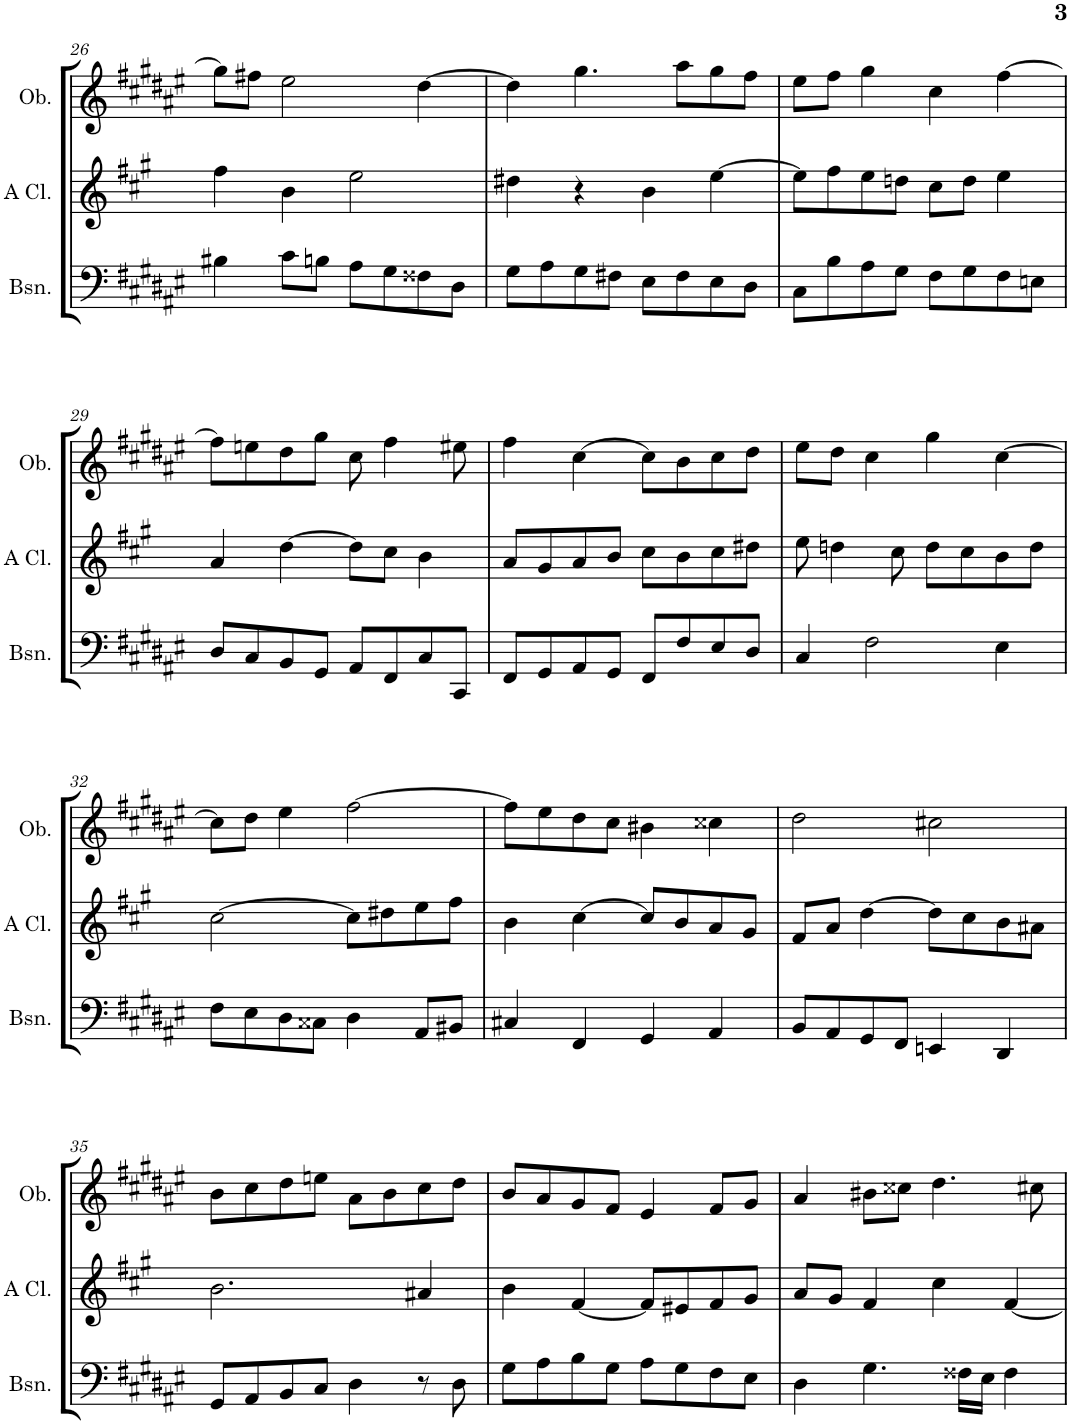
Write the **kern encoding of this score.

**kern	**kern	**kern
*part3	*part2	*part1
*staff3	*staff2	*staff1
*I"Bassoon	*I"A Clarinet	*I"Oboe
*I'Bsn.	*I'A Cl.	*I'Ob.
!!LO:PB:g=z
*clefF4	*clefG2	*clefG2
*	*Trd2c3	*
*k[f#c#g#d#a#e#]	*k[f#c#g#]	*k[f#c#g#d#a#e#]
*M4/4	*M4/4	*M4/4
*met(c)	*met(c)	*met(c)
=26	=26	=26
4B#X\	4ff#\	8gg#\L]
.	.	8ff#X\J
8c#\L	4b\	2ee#\
8Bn\J	.	.
8A#\L	2ee\	.
8G#\	.	.
8F##X\	.	[4dd#\
8D#\J	.	.
=27	=27	=27
8G#\L	4dd#X\	4dd#\]
8A#\	.	.
8G#\	4r	4.gg#\
8F#X\J	.	.
8E#\L	4b\	.
8F#\	.	8aa#\L
8E#\	[4ee\	8gg#\
8D#\J	.	8ff#\J
=28	=28	=28
8C#\L	8ee\L]	8ee#\L
8B\	8ff#\	8ff#\J
8A#\	8ee\	4gg#\
8G#\J	8ddn\J	.
8F#\L	8cc#\L	4cc#\
8G#\	8dd\J	.
8F#\	4ee\	[4ff#\
8En\J	.	.
!!LO:LB:g=z
=29	=29	=29
8D#/L	4a/	8ff#\L]
8C#/	.	8een\
8BB/	[4dd\	8dd#\
8GG#/J	.	8gg#\J
8AA#/L	8dd\L]	8cc#\
8FF#/	8cc#\J	4ff#\
8C#/	4b\	.
8CC#/J	.	8ee#X\
=30	=30	=30
8FF#/L	8a/L	4ff#\
8GG#/	8g#/	.
8AA#/	8a/	[4cc#\
8GG#/J	8b/J	.
8FF#/L	8cc#\L	8cc#\L]
8F#/	8b\	8b\
8E#/	8cc#\	8cc#\
8D#/J	8dd#X\J	8dd#\J
=31	=31	=31
4C#/	8ee\	8ee#\L
.	4ddn\	8dd#\J
2F#\	.	4cc#\
.	8cc#\	.
.	8dd\L	4gg#\
.	8cc#\	.
4E#\	8b\	[4cc#\
.	8dd\J	.
!!LO:LB:g=z
=32	=32	=32
8F#\L	[2cc#\	8cc#\L]
8E#\	.	8dd#\J
8D#\	.	4ee#\
8C##X\J	.	.
4D#\	8cc#\L]	[2ff#\
.	8dd#X\	.
8AA#/L	8ee\	.
8BB#X/J	8ff#\J	.
=33	=33	=33
4C#X/	4b\	8ff#\L]
.	.	8ee#\
4FF#/	[4cc#\	8dd#\
.	.	8cc#\J
4GG#/	8cc#/L]	4b#X\
.	8b/	.
4AA#/	8a/	4cc##X\
.	8g#/J	.
=34	=34	=34
8BB/L	8f#/L	2dd#\
8AA#/	8a/J	.
8GG#/	[4dd\	.
8FF#/J	.	.
4EEn/	8dd\L]	2cc#X\
.	8cc#\	.
4DD#/	8b\	.
.	8a#X\J	.
!!LO:LB:g=z
=35	=35	=35
8GG#/L	2.b\	8b\L
8AA#/	.	8cc#\
8BB/	.	8dd#\
8C#/J	.	8een\J
4D#\	.	8a#\L
.	.	8b\
8r	4a#X/	8cc#\
8D#\	.	8dd#\J
=36	=36	=36
8G#\L	4b\	8b/L
8A#\	.	8a#/
8B\	[4f#/	8g#/
8G#\J	.	8f#/J
8A#\L	8f#/L]	4e#/
8G#\	8e#X/	.
8F#\	8f#/	8f#/L
8E#\J	8g#/J	8g#/J
=37	=37	=37
4D#\	8a/L	4a#/
.	8g#/J	.
4.G#\	4f#/	8b#X\L
.	.	8cc##X\J
.	4cc#\	4.dd#\
16F##X\LL	.	.
16E#\JJ	.	.
4F##\	[4f#/	.
.	.	8cc#X\
=	=	=
*-	*-	*-
